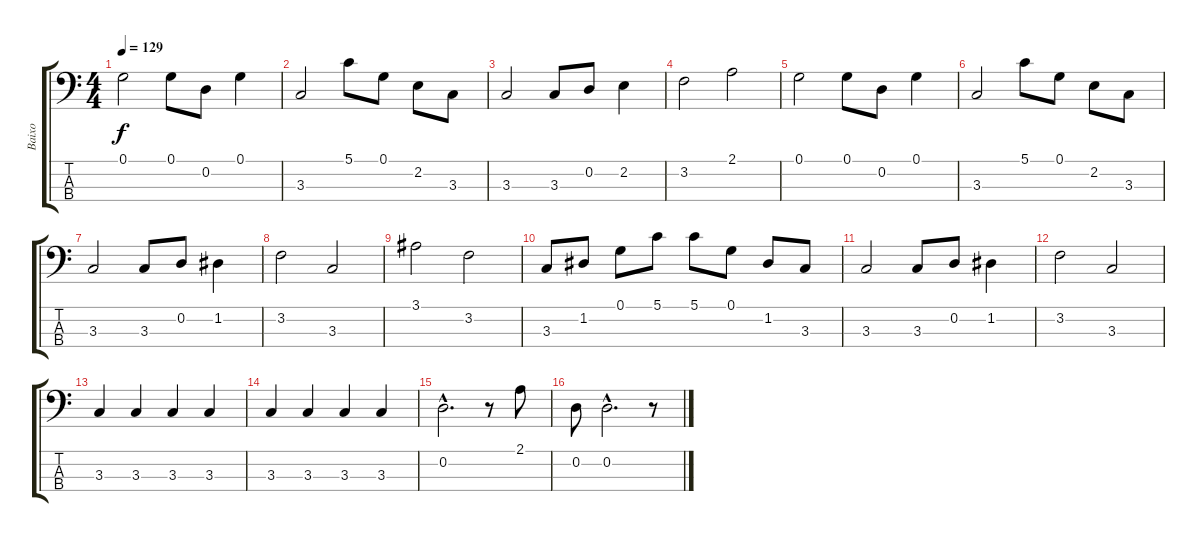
\track ("Baixo" "Baixo") {instrument electricbassfinger}
\staff {score tabs}
\tuning (G2 D2 A1 E1) {hide}
\ts (4 4)
\tempo 129
\clef f4
\ks c
0.1.2{dy f} 0.1.8 0.2.8 0.1.4 |
3.3.2 5.1.8 0.1.8 2.2.8 3.3.8 |
3.3.2 3.3.8 0.2.8 2.2.4 |
3.2.2 2.1.2 |
0.1.2 0.1.8 0.2.8 0.1.4 |
3.3.2 5.1.8 0.1.8 2.2.8 3.3.8 |
3.3.2 3.3.8 0.2.8 1.2.4 |
3.2.2 3.3.2 |
3.1.2 3.2.2 |
3.3.8 1.2.8 0.1.8 5.1.8 5.1.8 0.1.8 1.2.8 3.3.8 |
3.3.2 3.3.8 0.2.8 1.2.4 |
3.2.2 3.3.2 |
3.3.4 3.3.4 3.3.4 3.3.4 |
3.3.4 3.3.4 3.3.4 3.3.4 |
0.2{hac}.2{d} r.8 2.1.8 |
0.2.8 0.2{hac}.2{d} r.8
